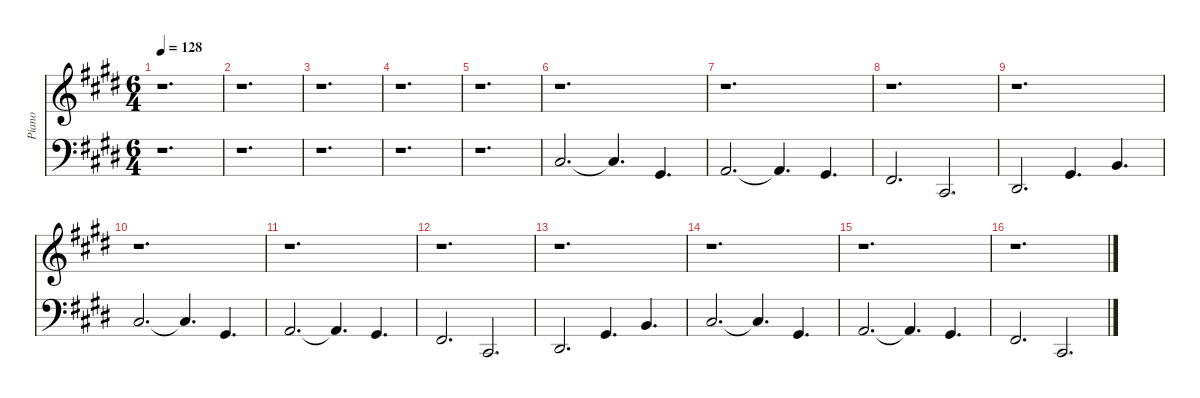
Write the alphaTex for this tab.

\defaultSystemsLayout 4
\hideDynamics
\bracketExtendMode nobrackets
\firstSystemTrackNameMode fullname
\otherSystemsTrackNameMode fullname
\otherSystemsTrackNameOrientation horizontal
\track ("Piano" "pno.") {instrument acousticgrandpiano}
\staff {score}
\tuning (E3 B2 G2 D2 A1 E1 B1)
\ts (6 4)
\tempo 128
\clef g2
\ks e
r.1{d dy f} |
r.1{d} |
r.1{d} |
r.1{d} |
r.1{d} |
r.1{d} |
r.1{d} |
r.1{d} |
r.1{d} |
r.1{d} |
r.1{d} |
r.1{d} |
r.1{d} |
r.1{d} |
r.1{d} |
r.1{d}
\staff {score}
\tuning (E3 B2 G2 D2 A1 E1 B1)
\clef f4
\ottava regular
\simile none
\ks e
r.1{d dy f} |
r.1{d} |
r.1{d} |
r.1{d} |
r.1{d} |
2.7{acc #}.2{d ot 8vb dy ff} 2.7{t acc #}.4{d ot 8vb} 4.6{acc #}.4{d ot 8vb} |
5.6{acc forcenatural}.2{d ot 8vb} 5.6{t acc forcenatural}.4{d ot 8vb} 4.6{acc #}.4{d ot 8vb} |
2.6{acc #}.2{d ot 8vb} -3.6{acc #}.2{d ot 8vb} |
-1.6{acc #}.2{d ot 8vb} 4.6{acc #}.4{d ot 8vb} 2.5{acc forcenatural}.4{d ot 8vb} |
2.7{acc #}.2{d ot 8vb} 2.7{t acc #}.4{d ot 8vb} 4.6{acc #}.4{d ot 8vb} |
5.6{acc forcenatural}.2{d ot 8vb} 5.6{t acc forcenatural}.4{d ot 8vb} 4.6{acc #}.4{d ot 8vb} |
2.6{acc #}.2{d ot 8vb} -3.6{acc #}.2{d ot 8vb} |
-1.6{acc #}.2{d ot 8vb} 4.6{acc #}.4{d ot 8vb} 2.5{acc forcenatural}.4{d ot 8vb} |
2.7{acc #}.2{d ot 8vb} 2.7{t acc #}.4{d ot 8vb} 4.6{acc #}.4{d ot 8vb} |
5.6{acc forcenatural}.2{d ot 8vb} 5.6{t acc forcenatural}.4{d ot 8vb} 4.6{acc #}.4{d ot 8vb} |
2.6{acc #}.2{d ot 8vb} -3.6{acc #}.2{d ot 8vb}
